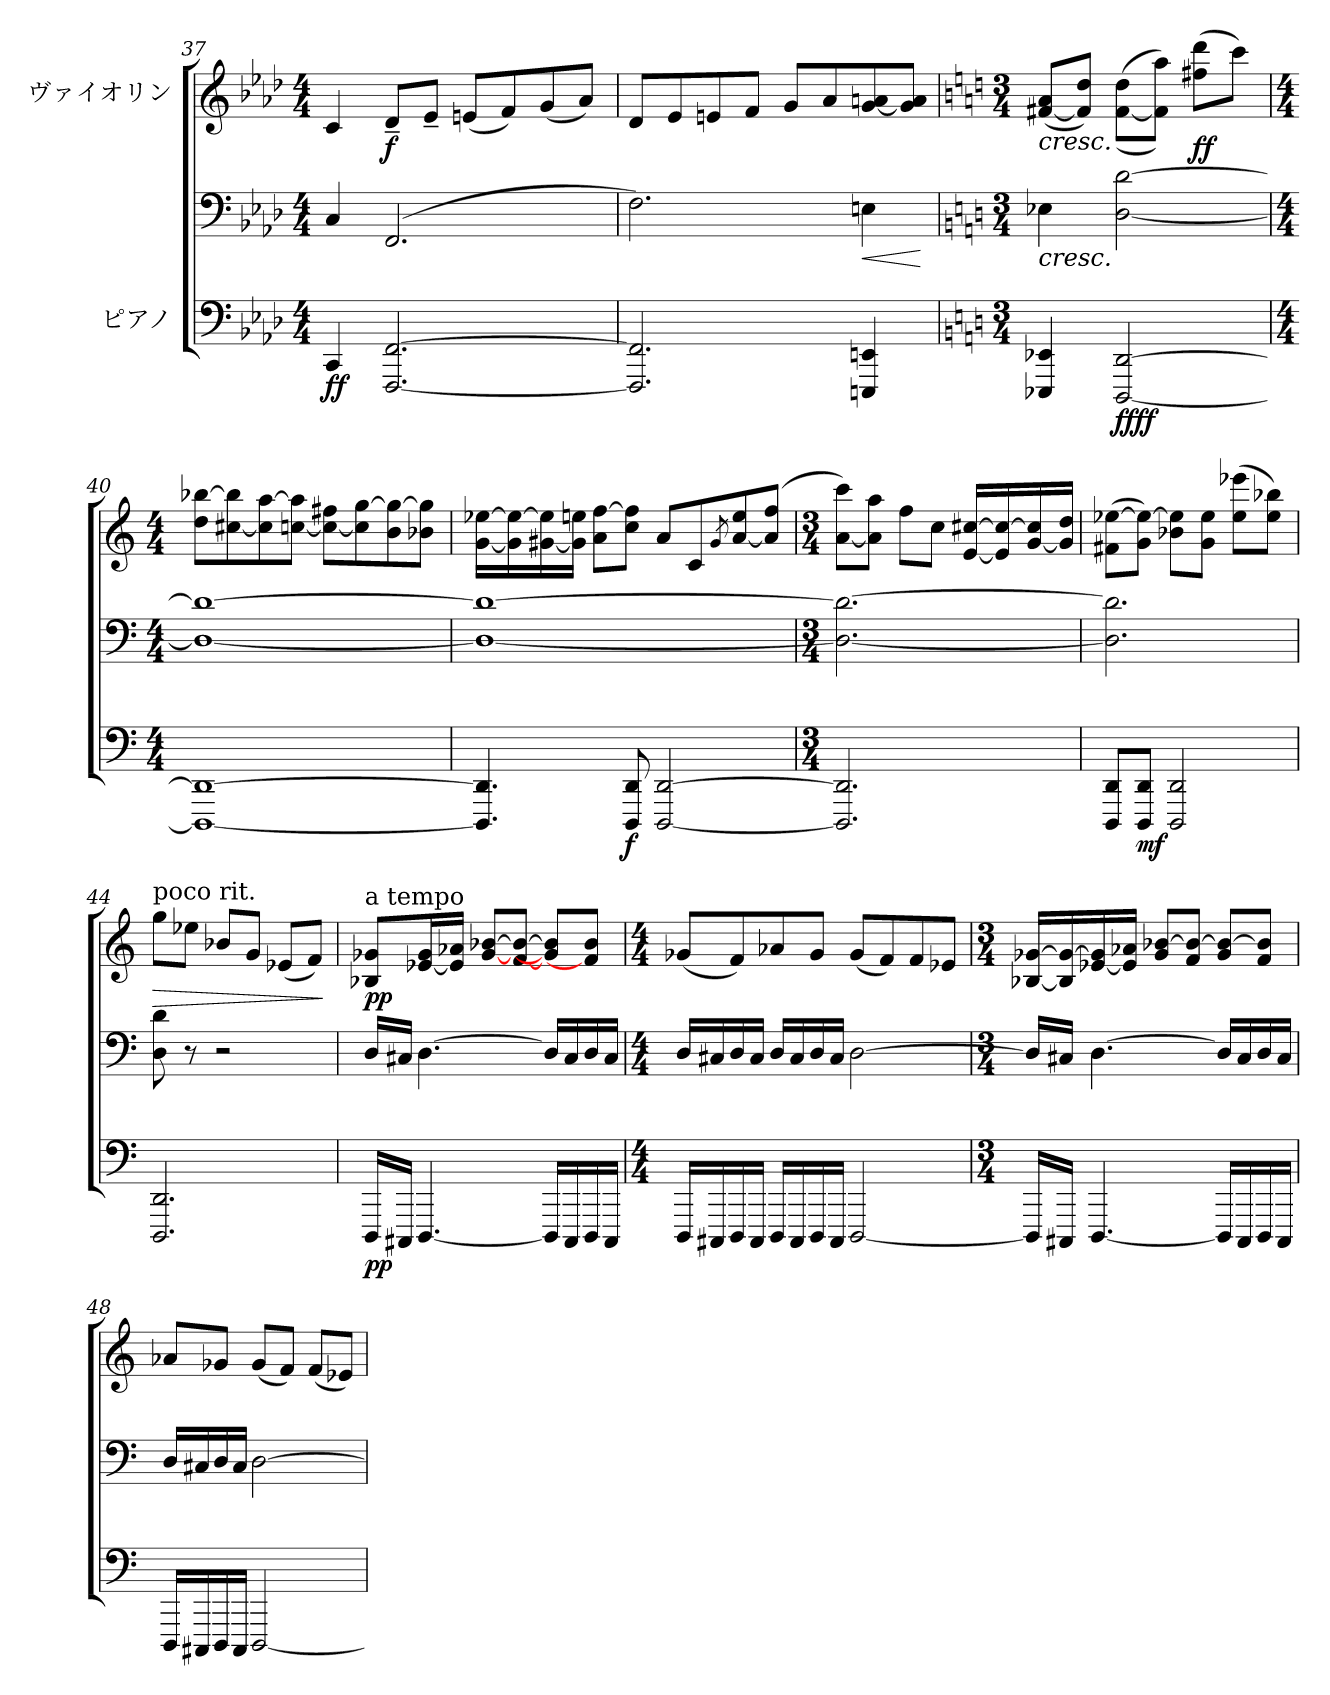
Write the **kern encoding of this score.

**kern	**kern	**dynam	**kern	**dynam
*part2	*part2	*part2	*part1	*part1
*staff3	*staff2	*staff2/3	*staff1	*staff1
*I"ピアノ	*	*	*I"ヴァイオリン	*
*clefF4	*clefF4	*	*clefG2	*
*k[b-e-a-d-]	*k[b-e-a-d-]	*	*k[b-e-a-d-]	*
*M4/4	*M4/4	*	*M4/4	*
=37	=37	=37	=37	=37
!	!	!LO:DY:b=2	!	!
!	!	!LO:DY:n=1:b	!	!
4CC/	4C/	f f	4c/	.
!	!	!	!	!LO:DY:b
[2.FFF/ [2.FF/	(<2.FF/	.	8d-~/L	f
.	.	.	8e-~/J	.
.	.	.	(<8en/L	.
.	.	.	8f/)	.
.	.	.	(<8g/	.
.	.	.	8a-/J)	.
!!LO:LB:g=z
=38	=38	=38	=38	=38
2.FFF/] 2.FF/]	2.F\)	.	8d-/L	.
.	.	.	8e-/	.
.	.	.	8en/	.
.	.	.	8f/J	.
.	.	.	8g/L	.
.	.	.	8a-/	.
!	!	!LO:HP:b	!	!
4EEEn/ 4EEn/	4En\	<	[8g/ 8an/	.
.	.	.	8g/] 8a/J	.
.	.	[	.	.
=39	=39	=39	=39	=39
*k[]	*k[]	*	*k[]	*
*M3/4	*M3/4	*	*M3/4	*
!	!	!LO:HP:b	!	!LO:HP:b
4EEE-X/ 4EE-X/	4E-X\	<	(>[8f#X/ 8a/L	<
.	.	.	8f#/] 8dd/J)	.
!	!	!LO:DY:b=2	!	!
!	!	!LO:DY:n=1:b	!	!
[2DDD/ [2DD/	[2D\ [2d\	ff ff	(<(<[8f#\ 8dd\L	.
.	.	.	8f#\] 8aa\J))	.
!	!	!	!	!LO:DY:b
.	.	.	(>8ff#X\ 8ddd\L	ff
.	.	.	8ccc\J)	.
.	.	.	.	[
=40	=40	=40	=40	=40
*M4/4	*M4/4	*	*M4/4	*
1DDD_ 1DD_	1D_ 1d_	.	8dd\ [8bb-X\L	.
.	.	.	[8cc#X\ 8bb-\]	.
.	.	.	8cc#\] [8aa\	.
.	.	.	[8ccn\ 8aa\]J	.
.	.	.	8cc\_ 8ff#X\L	.
.	.	.	8cc\] [8gg\	.
.	.	.	8b\ 8gg\_	.
.	.	.	8b-X\ 8gg\]J	.
.	.	[	.	.
!!LO:LB:g=z
=41	=41	=41	=41	=41
4.DDD/] 4.DD/]	1D_ 1d_	.	[16g\ [16ee-X\LL	.
.	.	.	16g\] 16ee-\_	.
.	.	.	[16g#X\ 16ee-\]	.
.	.	.	16g#\] 16een\JJ	.
.	.	.	8a\ [8ff\L	.
!	!	!LO:DY:b=2	!	!
8DDD/ 8DD/	.	f	8cc\ 8ff\]J	.
[2DDD/ [2DD/	.	.	8a/L	.
.	.	.	8c/	.
.	.	.	8qg#/	.
.	.	.	[8a/ 8ee/	.
.	.	.	(<8a/] 8ff/J	.
=42	=42	=42	=42	=42
*M3/4	*M3/4	*	*M3/4	*
2.DDD/] 2.DD/]	2.D\_ 2.d\_	.	[8a\ 8ccc\L)	.
.	.	.	8a\] 8aa\J	.
.	.	.	8ff\L	.
.	.	.	8cc\J	.
.	.	.	[16e/ [16cc#X/LL	.
.	.	.	16e/] 16cc#/_	.
.	.	.	[16g/ 16cc#/]	.
.	.	.	16g/] 16dd/JJ	.
=43	=43	=43	=43	=43
8DDD/ 8DD/L	2.D\] 2.d\]	.	(<8f#X\ [8ee-X\L	.
!	!	!LO:DY:b=2	!	!
8DDD/ 8DD/J	.	mf	8g\ 8ee-\_J)	.
2DDD/ 2DD/	.	.	8b-X\ 8ee-\]L	.
.	.	.	8g\ 8ee-\J	.
.	.	.	(>8ee-\ 8eee-X\L	.
.	.	.	8ee-\ 8bb-X\J)	.
!!LO:PB:g=z
=44	=44	=44	=44	=44
!	!	!	!LO:TX:a:t=poco rit.	!
!	!	!	!	!LO:HP:b
2.DDD/ 2.DD/	8D\ 8d\	.	8gg\L	>
.	8r	.	8ee-X\J	.
.	2r	.	8b-X/L	.
.	.	.	8g/J	.
.	.	.	(<8e-X/L	.
.	.	.	8f/J)	.
.	.	.	.	]
=45	=45	=45	=45	=45
!	!	!	!LO:TX:a:t=a tempo	!
!	!	!LO:DY:b=2	!	!
!	!	!LO:DY:n=1:b	!	!LO:DY:b
!	!	!	!	!LO:DY:n=1:b
16DDD/LL	16D/LL	p p	8B-X/ 8g-X/L	p p
16CCC#X/JJ	16C#X/JJ	.	.	.
[4.DDD/	[4.D\	.	[16e-X/ 16g-/L	.
.	.	.	16e-/] 16a-X/JJ	.
.	.	.	[8g-/ [8b-X/L	.
.	.	.	[8f/ 8b-/_J	.
16DDD/LL]	16D/LL]	.	8g-/] 8b-/]L	.
16CCC#/	16C#/	.	.	.
16DDD/	16D/	.	8f/] 8b-/J	.
16CCC#/JJ	16C#/JJ	.	.	.
=46	=46	=46	=46	=46
*M4/4	*M4/4	*	*M4/4	*
16DDD/LL	16D/LL	.	(<8g-X/L	.
16CCC#X/	16C#X/	.	.	.
16DDD/	16D/	.	8f/)	.
16CCC#/JJ	16C#/JJ	.	.	.
16DDD/LL	16D/LL	.	8a-X/	.
16CCC#/	16C#/	.	.	.
16DDD/	16D/	.	8g-/J	.
16CCC#/JJ	16C#/JJ	.	.	.
[2DDD/	[2D\	.	(<8g-/L	.
.	.	.	8f/)	.
.	.	.	8f/	.
.	.	.	8e-X/J	.
!!LO:LB:g=z
=47	=47	=47	=47	=47
*M3/4	*M3/4	*	*M3/4	*
16DDD/LL]	16D/LL]	.	[16B-X/ [16g-X/LL	.
16CCC#X/JJ	16C#X/JJ	.	16B-/] 16g-/_	.
[4.DDD/	[4.D\	.	[16e-X/ 16g-/]	.
.	.	.	16e-/] 16a-X/JJ	.
.	.	.	8g-/ [8b-X/L	.
.	.	.	8f/ 8b-/_J	.
16DDD/LL]	16D/LL]	.	8g-/ 8b-/_L	.
16CCC#/	16C#/	.	.	.
16DDD/	16D/	.	8f/ 8b-/]J	.
16CCC#/JJ	16C#/JJ	.	.	.
=48	=48	=48	=48	=48
16DDD/LL	16D/LL	.	8a-X/L	.
16CCC#X/	16C#X/	.	.	.
16DDD/	16D/	.	8g-X/J	.
16CCC#/JJ	16C#/JJ	.	.	.
[2DDD/	[2D\	.	(<8g-/L	.
.	.	.	8f/J)	.
.	.	.	(<8f/L	.
.	.	.	8e-X/J)	.
=	=	=	=	=
*-	*-	*-	*-	*-
